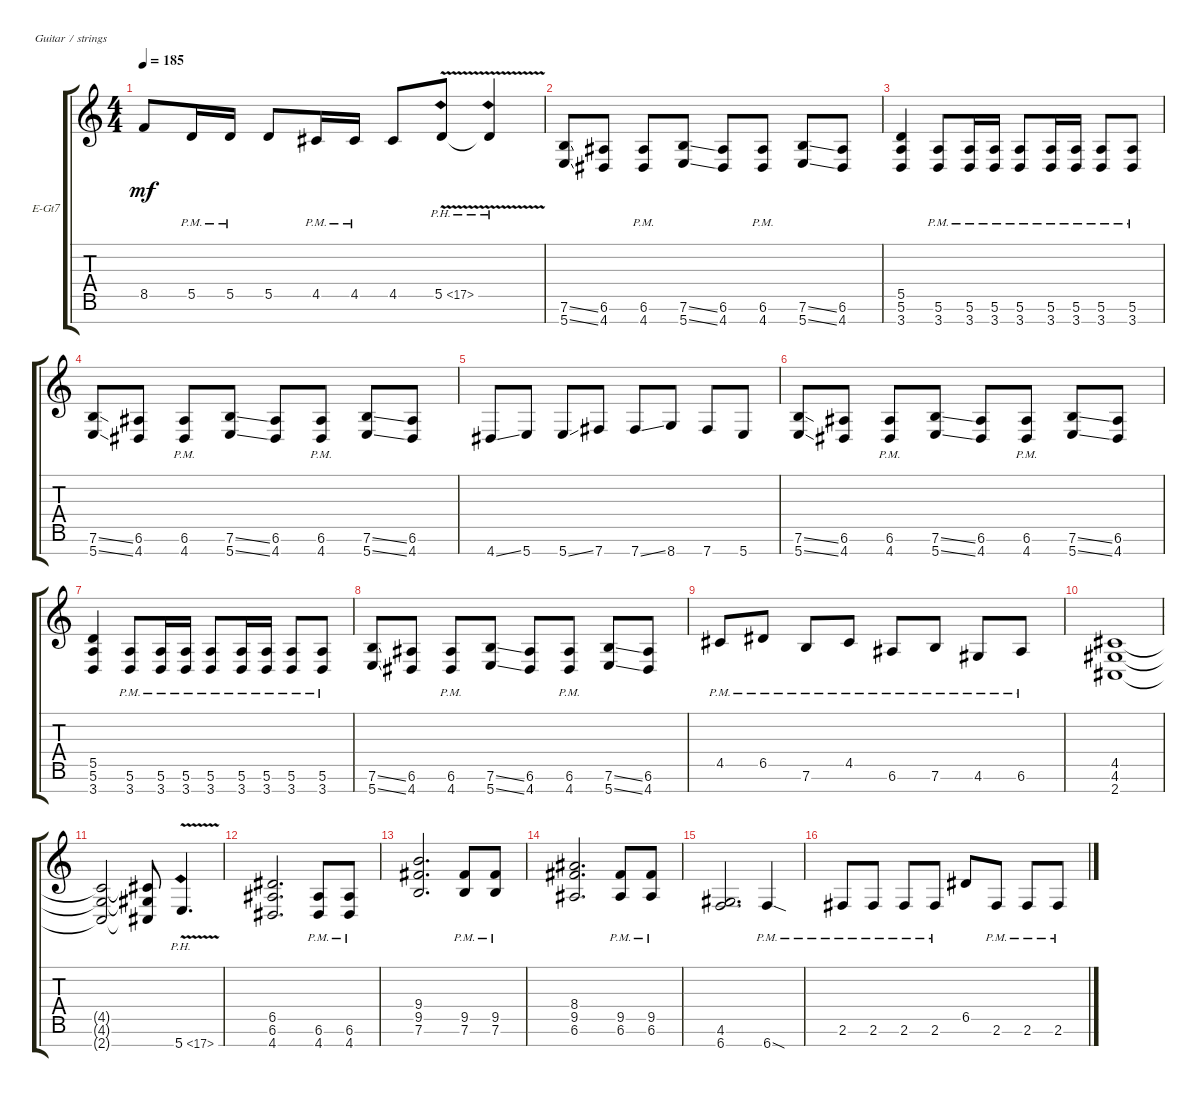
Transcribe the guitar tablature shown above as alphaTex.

\defaultSystemsLayout 4
\bracketExtendMode groupsimilarinstruments
\firstSystemTrackNameOrientation horizontal
\otherSystemsTrackNameOrientation horizontal
\track ("Rhythm Guitar" "E-Gt7") {instrument overdrivenguitar}
\staff {score tabs}
\tuning (E4 B3 G3 D3 A2 E2 B1)
\ts (4 4)
\tempo 185
\clef g2
\ks c
8.5.8{dy mf} 5.5{pm}.16 5.5{pm}.16 5.5.8 4.5{pm}.16 4.5{pm}.16 4.5.8 5.5{ph 12 v}.8 5.5{ph 12 t}.4 |
(5.7{ss} 7.6{ss}).8 (4.7 6.6).8 (4.7{pm} 6.6{pm}).8 (5.7{ss} 7.6{ss}).8 (4.7 6.6).8 (4.7{pm} 6.6{pm}).8 (5.7{ss} 7.6{ss}).8 (4.7 6.6).8 |
(3.7 5.6 5.5).4 (3.7{pm} 5.6{pm}).8 (3.7{pm} 5.6{pm}).16 (3.7{pm} 5.6{pm}).16 (3.7{pm} 5.6{pm}).8 (3.7{pm} 5.6{pm}).16 (3.7{pm} 5.6{pm}).16 (3.7{pm} 5.6{pm}).8 (3.7{pm} 5.6{pm}).8 |
(5.7{ss} 7.6{ss}).8 (4.7 6.6).8 (4.7{pm} 6.6{pm}).8 (5.7{ss} 7.6{ss}).8 (4.7 6.6).8 (4.7{pm} 6.6{pm}).8 (5.7{ss} 7.6{ss}).8 (4.7 6.6).8 |
4.7{ss}.8 5.7.8 5.7{ss}.8 7.7.8 7.7{ss}.8 8.7.8 7.7.8 5.7.8 |
(5.7{ss} 7.6{ss}).8 (4.7 6.6).8 (4.7{pm} 6.6{pm}).8 (5.7{ss} 7.6{ss}).8 (4.7 6.6).8 (4.7{pm} 6.6{pm}).8 (5.7{ss} 7.6{ss}).8 (4.7 6.6).8 |
(3.7 5.6 5.5).4 (3.7{pm} 5.6{pm}).8 (3.7{pm} 5.6{pm}).16 (3.7{pm} 5.6{pm}).16 (3.7{pm} 5.6{pm}).8 (3.7{pm} 5.6{pm}).16 (3.7{pm} 5.6{pm}).16 (3.7{pm} 5.6{pm}).8 (3.7{pm} 5.6{pm}).8 |
(5.7{ss} 7.6{ss}).8 (4.7 6.6).8 (4.7{pm} 6.6{pm}).8 (5.7{ss} 7.6{ss}).8 (4.7 6.6).8 (4.7{pm} 6.6{pm}).8 (5.7{ss} 7.6{ss}).8 (4.7 6.6).8 |
4.5{pm}.8 6.5{pm}.8 7.6{pm}.8 4.5{pm}.8 6.6{pm}.8 7.6{pm}.8 4.6{pm}.8 6.6{pm}.8 |
(2.7 4.6 4.5).1 |
(4.5{t} 4.6{t} 2.7{t}).2 (2.7{t} 4.6{t} 4.5{t}).8 5.7{ph 12 v}.4{d} |
(4.7 6.6 6.5).2{d} (6.6{pm} 4.7{pm}).8 (6.6{pm} 4.7{pm}).8 |
(7.6 9.5 9.4).2{d} (7.6{pm} 9.5{pm}).8 (7.6{pm} 9.5{pm}).8 |
(6.6 9.5 8.4).2{d} (6.6{pm} 9.5{pm}).8 (6.6{pm} 9.5{pm}).8 |
(4.6 6.7).2{d} 6.7{sod pm}.4 |
2.6{pm}.8 2.6{pm}.8 2.6{pm}.8 2.6{pm}.8 6.5.8 2.6{pm}.8 2.6{pm}.8 2.6{pm}.8
